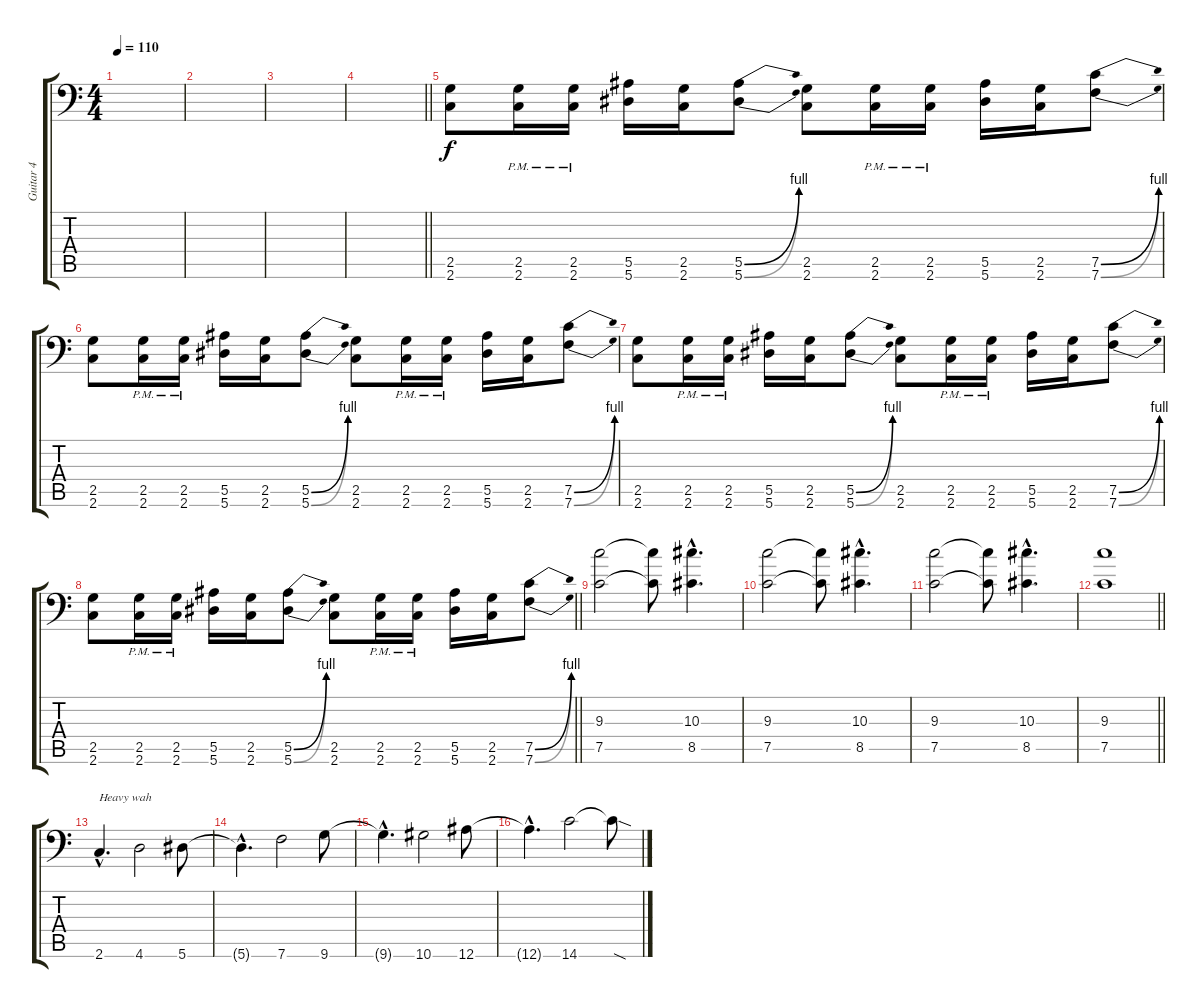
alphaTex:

\track ("Guitar 4" "Guitar 4") {instrument overdrivenguitar}
\staff {score tabs}
\tuning (C4 G3 Eb3 Bb2 F2 Bb1) {hide}
\ts (4 4)
\tempo 110
\clef f4
\ks c
|
|
|
\barLineRight lightlight
|
(2.5 2.6).8 (2.5{pm} 2.6).16 (2.5{pm} 2.6).16 (5.5 5.6).16 (2.5 2.6).16 (5.5{be (bend 0 0 60 4)} 5.6{be (bend 0 0 60 4)}).8 (2.5 2.6).8 (2.5{pm} 2.6).16 (2.5{pm} 2.6).16 (5.5 5.6).16 (2.5 2.6).16 (7.5{be (bend 0 0 60 4)} 7.6{be (bend 0 0 60 4)}).8 |
(2.5 2.6).8 (2.5{pm} 2.6).16 (2.5{pm} 2.6).16 (5.5 5.6).16 (2.5 2.6).16 (5.5{be (bend 0 0 60 4)} 5.6{be (bend 0 0 60 4)}).8 (2.5 2.6).8 (2.5{pm} 2.6).16 (2.5{pm} 2.6).16 (5.5 5.6).16 (2.5 2.6).16 (7.5{be (bend 0 0 60 4)} 7.6{be (bend 0 0 60 4)}).8 |
(2.5 2.6).8 (2.5{pm} 2.6).16 (2.5{pm} 2.6).16 (5.5 5.6).16 (2.5 2.6).16 (5.5{be (bend 0 0 60 4)} 5.6{be (bend 0 0 60 4)}).8 (2.5 2.6).8 (2.5{pm} 2.6).16 (2.5{pm} 2.6).16 (5.5 5.6).16 (2.5 2.6).16 (7.5{be (bend 0 0 60 4)} 7.6{be (bend 0 0 60 4)}).8 |
\barLineRight lightlight
(2.5 2.6).8 (2.5{pm} 2.6).16 (2.5{pm} 2.6).16 (5.5 5.6).16 (2.5 2.6).16 (5.5{be (bend 0 0 60 4)} 5.6{be (bend 0 0 60 4)}).8 (2.5 2.6).8 (2.5{pm} 2.6).16 (2.5{pm} 2.6).16 (5.5 5.6).16 (2.5 2.6).16 (7.5{be (bend 0 0 60 4)} 7.6{be (bend 0 0 60 4)}).8 |
(9.3 7.5).2 (9.3{t} 7.5{t}).8 (10.3{hac} 8.5{hac}).4{d} |
(9.3 7.5).2 (9.3{t} 7.5{t}).8 (10.3{hac} 8.5{hac}).4{d} |
(9.3 7.5).2 (9.3{t} 7.5{t}).8 (10.3{hac} 8.5{hac}).4{d} |
\barLineRight lightlight
(9.3 7.5).1 |
2.6{hac}.4{d txt "Heavy wah"} 4.6.2 5.6.8 |
5.6{hac t}.4{d} 7.6.2 9.6.8 |
9.6{hac t}.4{d} 10.6.2 12.6.8 |
12.6{hac t}.4{d} 14.6.2 14.6{sod t}.8
